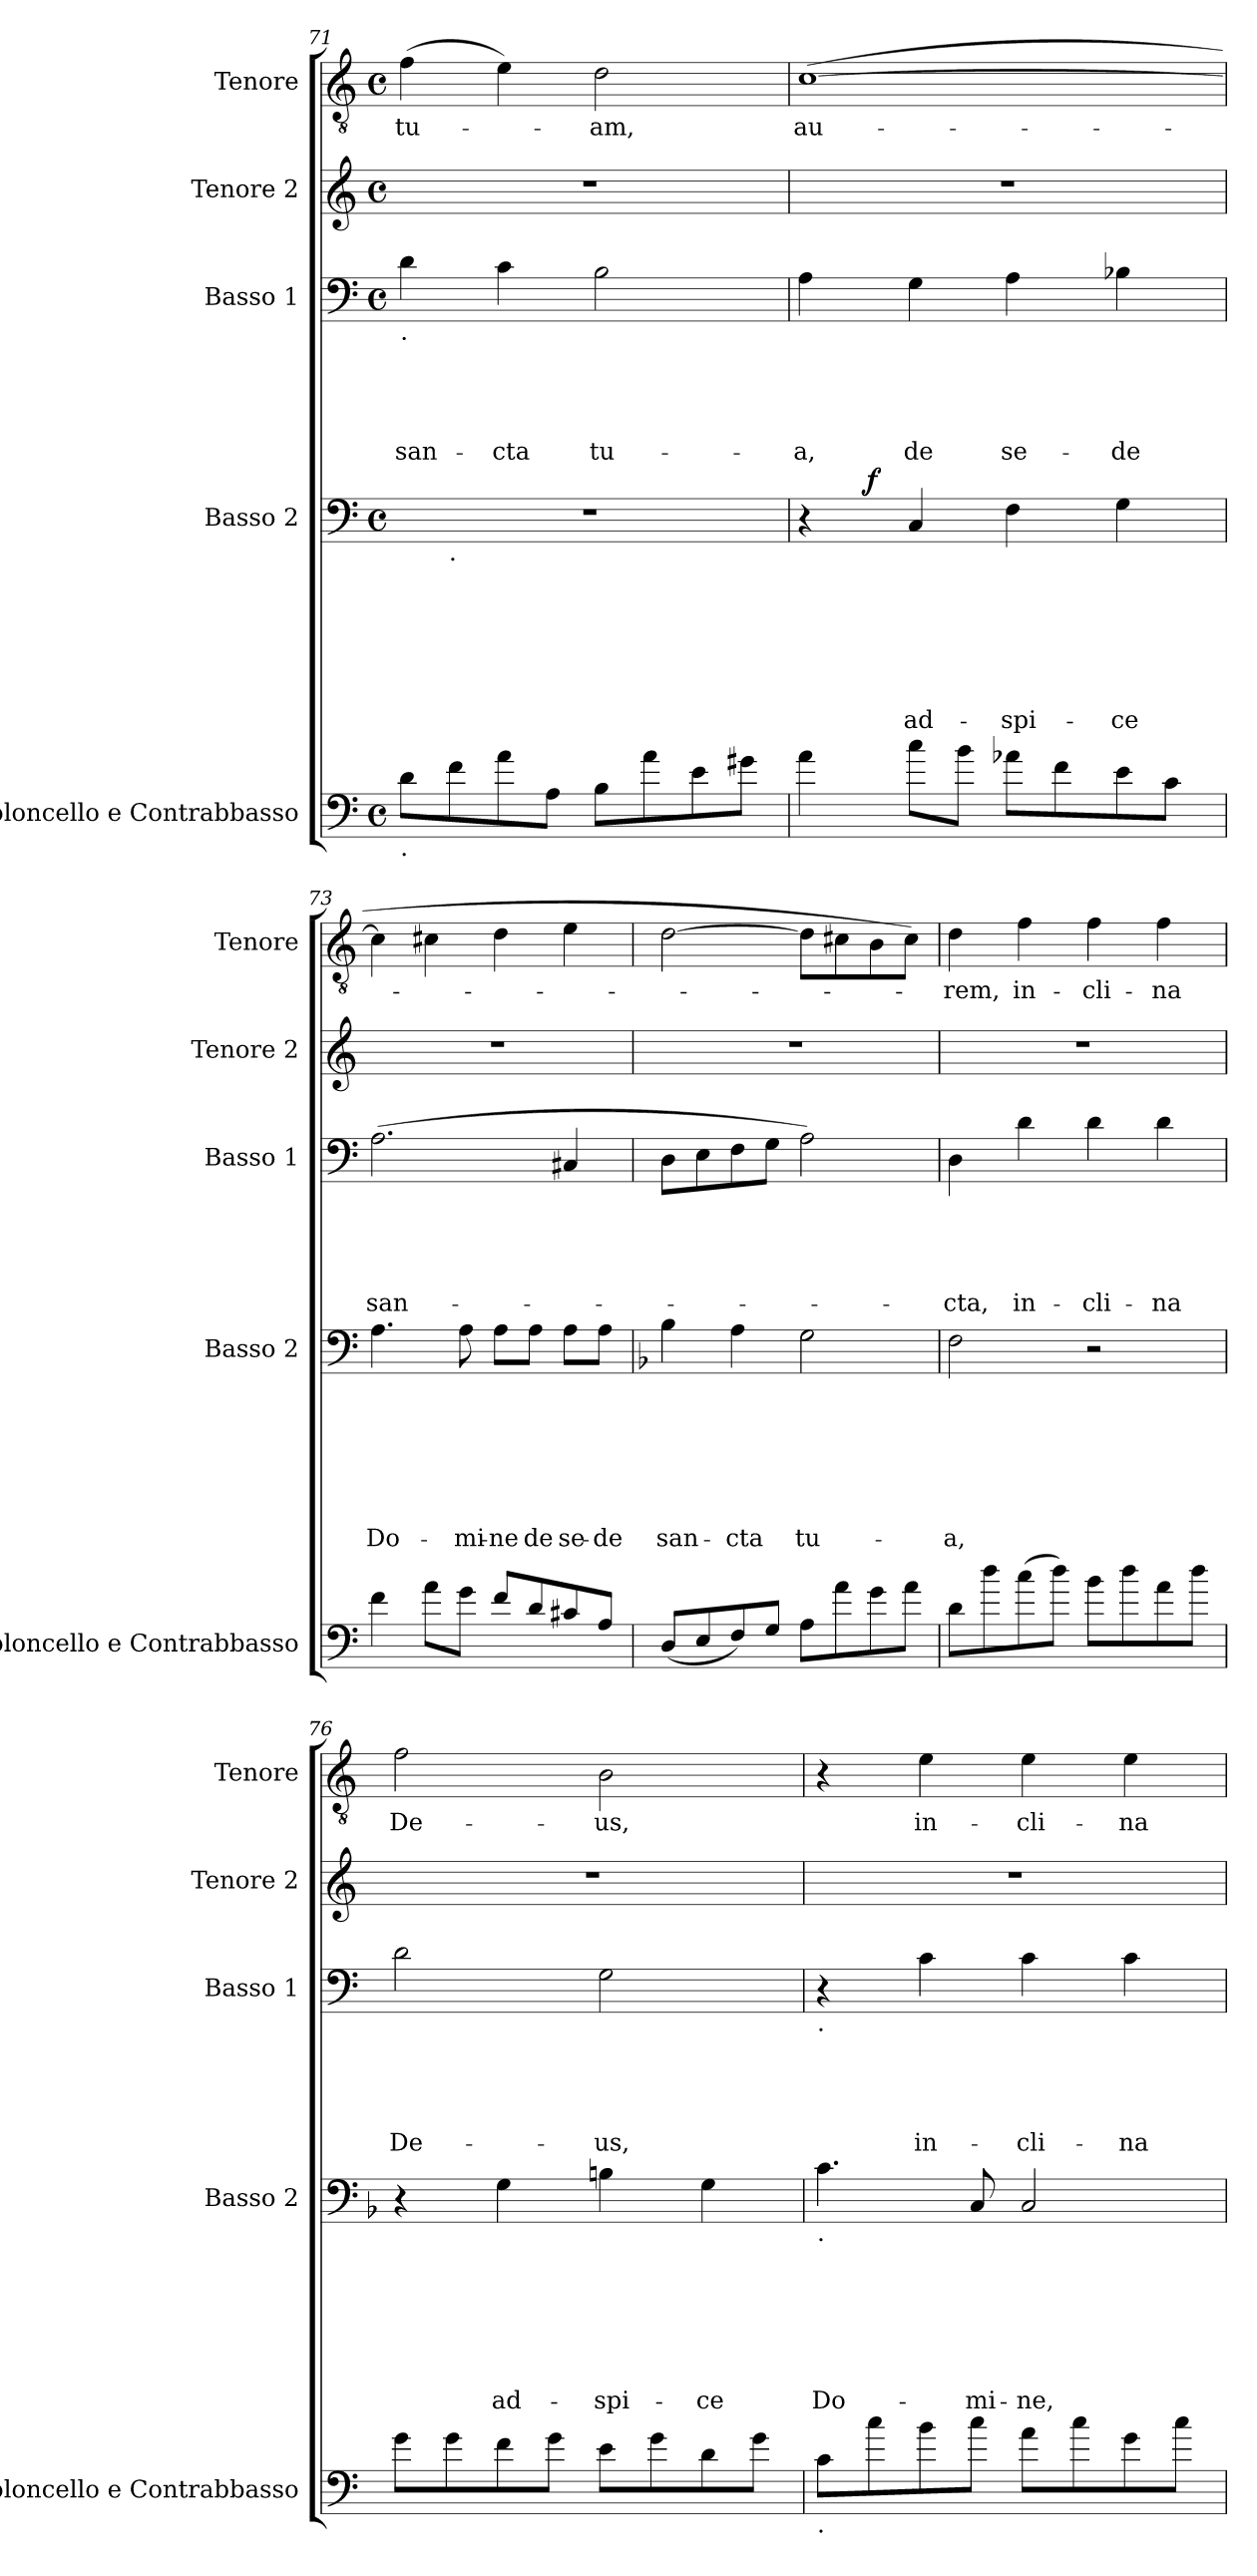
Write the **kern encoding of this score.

**kern	**kern	**text	**text	**text	**text	**text	**text	**text	**dynam	**kern	**text	**text	**text	**text	**text	**kern	**kern	**text
*part5	*part4	*part4	*part4	*part4	*part4	*part4	*part4	*part4	*part4	*part3	*part3	*part3	*part3	*part3	*part3	*part2	*part1	*part1
*staff5	*staff4	*staff4	*staff4	*staff4	*staff4	*staff4	*staff4	*staff4	*staff4	*staff3	*staff3	*staff3	*staff3	*staff3	*staff3	*staff2	*staff1	*staff1
*I"Violoncello e Contrabbasso	*I"Basso 2	*	*	*	*	*	*	*	*	*I"Basso 1	*	*	*	*	*	*I"Tenore 2	*I"Tenore	*
*I'Violoncello e Contrabbasso	*I'Basso 2	*	*	*	*	*	*	*	*	*I'Basso 1	*	*	*	*	*	*I'Tenore 2	*I'Tenore	*
!!LO:PB:g=z
*clefF4	*clefF4	*	*	*	*	*	*	*	*	*clefF4	*	*	*	*	*	*clefG2	*clefGv2	*
*ITrd7c12	*	*	*	*	*	*	*	*	*	*	*	*	*	*	*	*	*	*
*k[]	*k[]	*	*	*	*	*	*	*	*	*k[]	*	*	*	*	*	*k[]	*k[]	*
*C:	*C:	*	*	*	*	*	*	*	*	*C:	*	*	*	*	*	*C:	*C:	*
*M4/4	*M4/4	*	*	*	*	*	*	*	*	*M4/4	*	*	*	*	*	*M4/4	*M4/4	*
*met(c)	*met(c)	*	*	*	*	*	*	*	*	*met(c)	*	*	*	*	*	*met(c)	*met(c)	*
=71	=71	=71	=71	=71	=71	=71	=71	=71	=71	=71	=71	=71	=71	=71	=71	=71	=71	=71
!	!	!	!	!	!	!	!	!	!	!LO:TX:b:t=.	!	!	!	!	!	!	!	!
!LO:TX:b:t=.	!	!	!	!	!	!	!	!	!	!	!	!	!	!	!	!	!	!
!	!	!	!	!	!	!	!	!	!	!	!	!	!	!	!LO:LY:b	!	!	!LO:LY:b
*	*^	*	*	*	*	*	*	*	*	*	*	*	*	*	*	*	*	*
8D\L	1r	8ryy	.	.	.	.	.	.	.	.	4d\	.	.	.	.	san-	1r	(>4f\	tu-
!	!	!LO:TX:b:t=.	!	!	!	!	!	!	!	!	!	!	!	!	!	!	!	!	!
8F\	.	2..ryy	.	.	.	.	.	.	.	.	.	.	.	.	.	.	.	.	.
!	!	!	!	!	!	!	!	!	!	!	!	!	!	!	!	!LO:LY:b	!	!	!
8A\	.	.	.	.	.	.	.	.	.	.	4c\	.	.	.	.	-cta	.	4e\)	.
8AA\J	.	.	.	.	.	.	.	.	.	.	.	.	.	.	.	.	.	.	.
!	!	!	!	!	!	!	!	!	!	!	!	!	!	!	!	!LO:LY:b	!	!	!LO:LY:b
8BB\L	.	.	.	.	.	.	.	.	.	.	2B\	.	.	.	.	tu-	.	2d\	-am,
8A\	.	.	.	.	.	.	.	.	.	.	.	.	.	.	.	.	.	.	.
8E\	.	.	.	.	.	.	.	.	.	.	.	.	.	.	.	.	.	.	.
8G#X\J	.	.	.	.	.	.	.	.	.	.	.	.	.	.	.	.	.	.	.
=72	=72	=72	=72	=72	=72	=72	=72	=72	=72	=72	=72	=72	=72	=72	=72	=72	=72	=72	=72
!	!	!	!	!	!	!	!	!	!	!	!	!	!	!	!	!LO:LY:b	!	!	!LO:LY:b
4A\	4r	8ryy	.	.	.	.	.	.	.	.	4A\	.	.	.	.	-a,	1r	(>[>1c	au-
.	.	32ryy	.	.	.	.	.	.	.	.	.	.	.	.	.	.	.	.	.
!	!	!	!	!	!	!	!	!	!	!LO:DY:a	!	!	!	!	!	!	!	!	!
.	.	2ryy	.	.	.	.	.	.	.	f	.	.	.	.	.	.	.	.	.
!	!	!	!	!	!	!	!	!	!LO:LY:b	!	!	!	!	!	!	!LO:LY:b	!	!	!
8c\L	4C/	.	.	.	.	.	.	.	ad-	.	4G\	.	.	.	.	de	.	.	.
8B\J	.	.	.	.	.	.	.	.	.	.	.	.	.	.	.	.	.	.	.
!	!	!	!	!	!	!	!	!	!LO:LY:b	!	!	!	!	!	!	!LO:LY:b	!	!	!
8A-X\L	4F\	.	.	.	.	.	.	.	-spi-	.	4A\	.	.	.	.	se-	.	.	.
8F\	.	.	.	.	.	.	.	.	.	.	.	.	.	.	.	.	.	.	.
.	.	4ryy	.	.	.	.	.	.	.	.	.	.	.	.	.	.	.	.	.
!	!	!	!	!	!	!	!	!	!LO:LY:b	!	!	!	!	!	!	!LO:LY:b	!	!	!
8E\	4G\	.	.	.	.	.	.	.	-ce	.	4B-X\	.	.	.	.	-de	.	.	.
8C\J	.	.	.	.	.	.	.	.	.	.	.	.	.	.	.	.	.	.	.
.	.	16.ryy	.	.	.	.	.	.	.	.	.	.	.	.	.	.	.	.	.
=73	=73	=73	=73	=73	=73	=73	=73	=73	=73	=73	=73	=73	=73	=73	=73	=73	=73	=73	=73
!	!	!	!	!	!	!	!	!	!LO:LY:b	!	!	!	!	!	!	!LO:LY:b	!	!	!
*	*v	*v	*	*	*	*	*	*	*	*	*	*	*	*	*	*	*	*	*
4F\	4.A\	.	.	.	.	.	.	Do-	.	(>2.A\	.	.	.	.	san-	1r	4c\]	.
8A\L	.	.	.	.	.	.	.	.	.	.	.	.	.	.	.	.	4c#X\	.
!	!	!	!	!	!	!	!	!LO:LY:b	!	!	!	!	!	!	!	!	!	!
8G\J	8A\	.	.	.	.	.	.	-mi-	.	.	.	.	.	.	.	.	.	.
!	!	!	!	!	!	!	!	!LO:LY:b	!	!	!	!	!	!	!	!	!	!
8F/L	8A\L	.	.	.	.	.	.	-ne	.	.	.	.	.	.	.	.	4d\	.
!	!	!	!	!	!	!	!	!LO:LY:b	!	!	!	!	!	!	!	!	!	!
8D/	8A\J	.	.	.	.	.	.	de	.	.	.	.	.	.	.	.	.	.
!	!	!	!	!	!	!	!	!LO:LY:b	!	!	!	!	!	!	!	!	!	!
8C#X/	8A\L	.	.	.	.	.	.	se-	.	4C#X/	.	.	.	.	.	.	4e\	.
!	!	!	!	!	!	!	!	!LO:LY:b	!	!	!	!	!	!	!	!	!	!
8AA/J	8A\J	.	.	.	.	.	.	-de	.	.	.	.	.	.	.	.	.	.
=74	=74	=74	=74	=74	=74	=74	=74	=74	=74	=74	=74	=74	=74	=74	=74	=74	=74	=74
*	*k[b-]	*	*	*	*	*	*	*	*	*	*	*	*	*	*	*	*	*
*	*F:	*	*	*	*	*	*	*	*	*	*	*	*	*	*	*	*	*
!	!	!	!	!	!	!	!	!LO:LY:b	!	!	!	!	!	!	!	!	!	!
(>8DD/L	4B-\	.	.	.	.	.	.	san-	.	8D\L	.	.	.	.	.	1r	[>2d\	.
8EE/	.	.	.	.	.	.	.	.	.	8E\	.	.	.	.	.	.	.	.
!	!	!	!	!	!	!	!	!LO:LY:b	!	!	!	!	!	!	!	!	!	!
8FF/)	4A\	.	.	.	.	.	.	-cta	.	8F\	.	.	.	.	.	.	.	.
8GG/J	.	.	.	.	.	.	.	.	.	8G\J	.	.	.	.	.	.	.	.
!	!	!	!	!	!	!	!	!LO:LY:b	!	!	!	!	!	!	!	!	!	!
8AA\L	2G\	.	.	.	.	.	.	tu-	.	2A\)	.	.	.	.	.	.	8d\L]	.
8A\	.	.	.	.	.	.	.	.	.	.	.	.	.	.	.	.	8c#X\	.
8G\	.	.	.	.	.	.	.	.	.	.	.	.	.	.	.	.	8B\	.
8A\J	.	.	.	.	.	.	.	.	.	.	.	.	.	.	.	.	8c#\J)	.
=75	=75	=75	=75	=75	=75	=75	=75	=75	=75	=75	=75	=75	=75	=75	=75	=75	=75	=75
!	!	!	!	!	!	!	!	!LO:LY:b	!	!	!	!	!	!	!LO:LY:b	!	!	!LO:LY:b
8D\L	2F\	.	.	.	.	.	.	-a,	.	4D\	.	.	.	.	-cta,	1r	4d\	-rem,
8d\	.	.	.	.	.	.	.	.	.	.	.	.	.	.	.	.	.	.
!	!	!	!	!	!	!	!	!	!	!	!	!	!	!	!LO:LY:b	!	!	!LO:LY:b
(>8c\	.	.	.	.	.	.	.	.	.	4d\	.	.	.	.	in-	.	4f\	in-
8d\J)	.	.	.	.	.	.	.	.	.	.	.	.	.	.	.	.	.	.
!	!	!	!	!	!	!	!	!	!	!	!	!	!	!	!LO:LY:b	!	!	!LO:LY:b
8B\L	2r	.	.	.	.	.	.	.	.	4d\	.	.	.	.	-cli-	.	4f\	-cli-
8d\	.	.	.	.	.	.	.	.	.	.	.	.	.	.	.	.	.	.
!	!	!	!	!	!	!	!	!	!	!	!	!	!	!	!LO:LY:b	!	!	!LO:LY:b
8A\	.	.	.	.	.	.	.	.	.	4d\	.	.	.	.	-na	.	4f\	-na
8d\J	.	.	.	.	.	.	.	.	.	.	.	.	.	.	.	.	.	.
=76	=76	=76	=76	=76	=76	=76	=76	=76	=76	=76	=76	=76	=76	=76	=76	=76	=76	=76
!	!	!	!	!	!	!	!	!	!	!	!	!	!	!	!LO:LY:b	!	!	!LO:LY:b
8G\L	4r	.	.	.	.	.	.	.	.	2d\	.	.	.	.	De-	1r	2f\	De-
8G\	.	.	.	.	.	.	.	.	.	.	.	.	.	.	.	.	.	.
!	!	!	!	!	!	!	!	!LO:LY:b	!	!	!	!	!	!	!	!	!	!
8F\	4G\	.	.	.	.	.	.	ad-	.	.	.	.	.	.	.	.	.	.
8G\J	.	.	.	.	.	.	.	.	.	.	.	.	.	.	.	.	.	.
!	!	!	!	!	!	!	!	!LO:LY:b	!	!	!	!	!	!	!LO:LY:b	!	!	!LO:LY:b
8E\L	4Bn\	.	.	.	.	.	.	-spi-	.	2G\	.	.	.	.	-us,	.	2B\	-us,
8G\	.	.	.	.	.	.	.	.	.	.	.	.	.	.	.	.	.	.
!	!	!	!	!	!	!	!	!LO:LY:b	!	!	!	!	!	!	!	!	!	!
8D\	4G\	.	.	.	.	.	.	-ce	.	.	.	.	.	.	.	.	.	.
8G\J	.	.	.	.	.	.	.	.	.	.	.	.	.	.	.	.	.	.
!!LO:LB:g=z
=77	=77	=77	=77	=77	=77	=77	=77	=77	=77	=77	=77	=77	=77	=77	=77	=77	=77	=77
*	*k[]	*	*	*	*	*	*	*	*	*	*	*	*	*	*	*	*	*
*	*C:	*	*	*	*	*	*	*	*	*	*	*	*	*	*	*	*	*
!	!	!	!	!	!	!	!	!	!	!LO:TX:b:t=.	!	!	!	!	!	!	!	!
!	!LO:TX:b:t=.	!	!	!	!	!	!	!	!	!	!	!	!	!	!	!	!	!
!LO:TX:b:t=.	!	!	!	!	!	!	!	!	!	!	!	!	!	!	!	!	!	!
!	!	!	!	!	!	!	!	!LO:LY:b	!	!	!	!	!	!	!	!	!	!
8C\L	4.c\	.	.	.	.	.	.	Do-	.	4r	.	.	.	.	.	1r	4r	.
8c\	.	.	.	.	.	.	.	.	.	.	.	.	.	.	.	.	.	.
!	!	!	!	!	!	!	!	!	!	!	!	!	!	!	!LO:LY:b	!	!	!LO:LY:b
8B\	.	.	.	.	.	.	.	.	.	4c\	.	.	.	.	in-	.	4e\	in-
!	!	!	!	!	!	!	!	!LO:LY:b	!	!	!	!	!	!	!	!	!	!
8c\J	8C/	.	.	.	.	.	.	-mi-	.	.	.	.	.	.	.	.	.	.
!	!	!	!	!	!	!	!	!LO:LY:b	!	!	!	!	!	!	!LO:LY:b	!	!	!LO:LY:b
8A\L	2C/	.	.	.	.	.	.	-ne,	.	4c\	.	.	.	.	-cli-	.	4e\	-cli-
8c\	.	.	.	.	.	.	.	.	.	.	.	.	.	.	.	.	.	.
!	!	!	!	!	!	!	!	!	!	!	!	!	!	!	!LO:LY:b	!	!	!LO:LY:b
8G\	.	.	.	.	.	.	.	.	.	4c\	.	.	.	.	-na	.	4e\	-na
8c\J	.	.	.	.	.	.	.	.	.	.	.	.	.	.	.	.	.	.
=	=	=	=	=	=	=	=	=	=	=	=	=	=	=	=	=	=	=
*-	*-	*-	*-	*-	*-	*-	*-	*-	*-	*-	*-	*-	*-	*-	*-	*-	*-	*-
